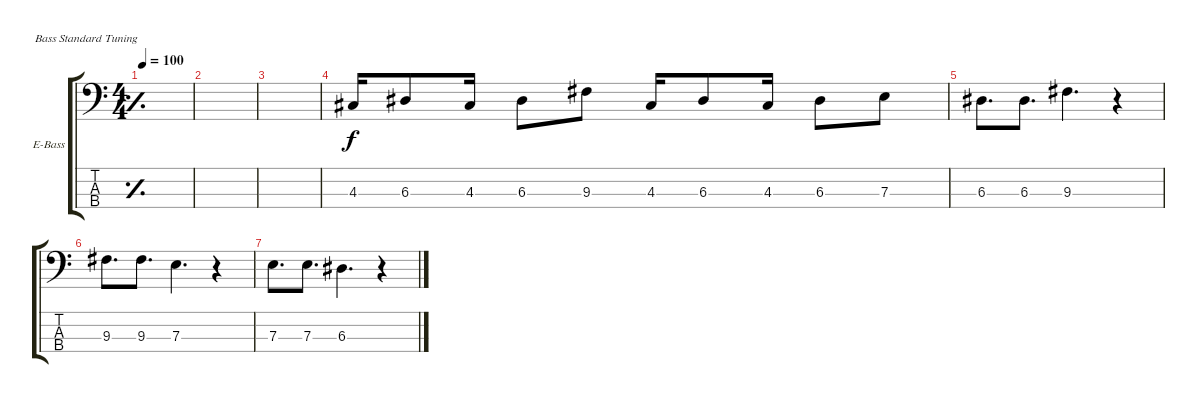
\bracketExtendMode groupsimilarinstruments
\firstSystemTrackNameOrientation horizontal
\otherSystemsTrackNameOrientation horizontal
\track ("bass" "E-Bass") {instrument electricbassfinger}
\staff {score tabs}
\tuning (G2 D2 A1 E1)
\ts (4 4)
\tempo 100
\clef f4
\simile simple
\ks c
|
|
|
4.3.16 6.3.8 4.3.16 6.3.8 9.3.8 4.3.16 6.3.8 4.3.16 6.3.8 7.3.8 |
6.3.8{d} 6.3.8{d} 9.3.4{d} r.4 |
9.3.8{d} 9.3.8{d} 7.3.4{d} r.4 |
7.3.8{d} 7.3.8{d} 6.3.4{d} r.4
